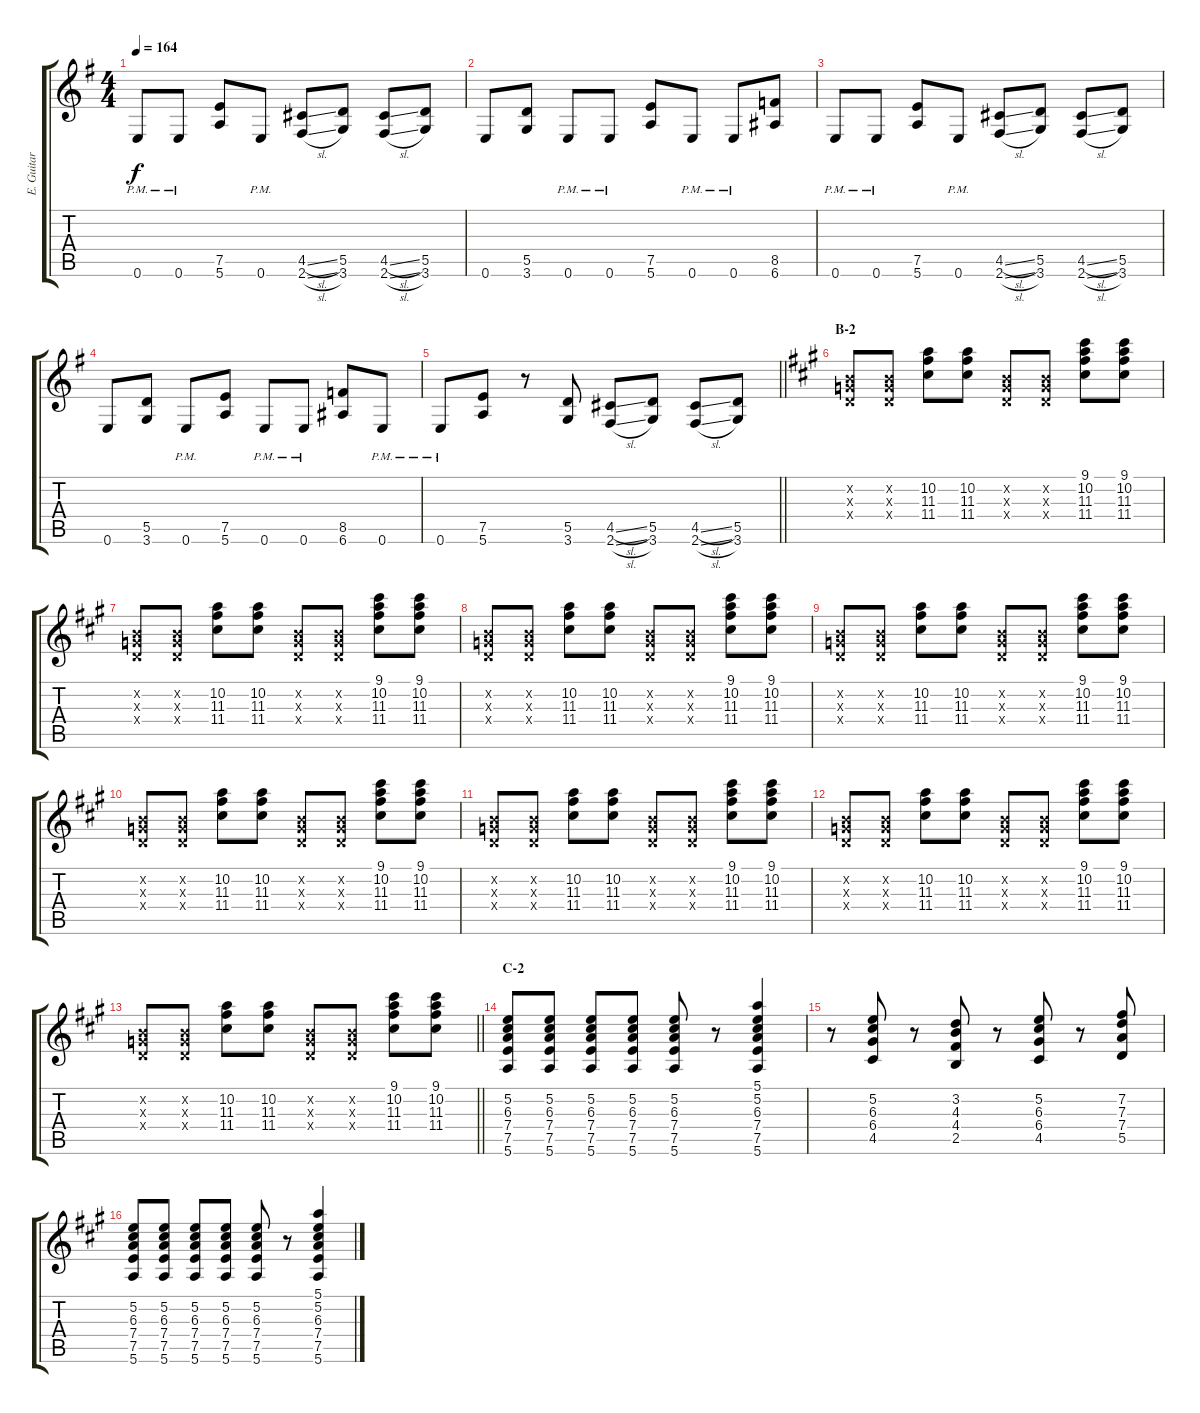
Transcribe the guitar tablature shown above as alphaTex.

\track ("E. Guitar II" "E. Guitar ") {instrument overdrivenguitar}
\staff {score tabs}
\tuning (E4 B3 G3 D3 A2 E2) {hide}
\ts (4 4)
\tempo 164
\clef g2
\ks g
0.6{pm}.8{dy f} 0.6{pm}.8 (7.5 5.6).8 0.6{pm}.8 (4.5{sl} 2.6{sl}).8 (5.5 3.6).8 (4.5{sl} 2.6{sl}).8 (5.5 3.6).8 |
0.6.8 (5.5 3.6).8 0.6{pm}.8 0.6{pm}.8 (7.5 5.6).8 0.6{pm}.8 0.6{pm}.8 (8.5 6.6).8 |
0.6{pm}.8 0.6{pm}.8 (7.5 5.6).8 0.6{pm}.8 (4.5{sl} 2.6{sl}).8 (5.5 3.6).8 (4.5{sl} 2.6{sl}).8 (5.5 3.6).8 |
0.6.8 (5.5 3.6).8 0.6{pm}.8 (7.5 5.6).8 0.6{pm}.8 0.6{pm}.8 (8.5 6.6).8 0.6{pm}.8 |
\barLineRight lightlight
0.6{pm}.8 (7.5 5.6).8 r.8 (5.5 3.6).8 (4.5{sl} 2.6{sl}).8 (5.5 3.6).8 (4.5{sl} 2.6{sl}).8 (5.5 3.6).8 |
\section ("" "B-2")
\ks a
(0.2{x} 0.3{x} 0.4{x}).8 (0.2{x} 0.3{x} 0.4{x}).8 (10.2 11.3 11.4).8 (10.2 11.3 11.4).8 (0.2{x} 0.3{x} 0.4{x}).8 (0.2{x} 0.3{x} 0.4{x}).8 (9.1 10.2 11.3 11.4).8 (9.1 10.2 11.3 11.4).8 |
(0.2{x} 0.3{x} 0.4{x}).8 (0.2{x} 0.3{x} 0.4{x}).8 (10.2 11.3 11.4).8 (10.2 11.3 11.4).8 (0.2{x} 0.3{x} 0.4{x}).8 (0.2{x} 0.3{x} 0.4{x}).8 (9.1 10.2 11.3 11.4).8 (9.1 10.2 11.3 11.4).8 |
(0.2{x} 0.3{x} 0.4{x}).8 (0.2{x} 0.3{x} 0.4{x}).8 (10.2 11.3 11.4).8 (10.2 11.3 11.4).8 (0.2{x} 0.3{x} 0.4{x}).8 (0.2{x} 0.3{x} 0.4{x}).8 (9.1 10.2 11.3 11.4).8 (9.1 10.2 11.3 11.4).8 |
(0.2{x} 0.3{x} 0.4{x}).8 (0.2{x} 0.3{x} 0.4{x}).8 (10.2 11.3 11.4).8 (10.2 11.3 11.4).8 (0.2{x} 0.3{x} 0.4{x}).8 (0.2{x} 0.3{x} 0.4{x}).8 (9.1 10.2 11.3 11.4).8 (9.1 10.2 11.3 11.4).8 |
(0.2{x} 0.3{x} 0.4{x}).8 (0.2{x} 0.3{x} 0.4{x}).8 (10.2 11.3 11.4).8 (10.2 11.3 11.4).8 (0.2{x} 0.3{x} 0.4{x}).8 (0.2{x} 0.3{x} 0.4{x}).8 (9.1 10.2 11.3 11.4).8 (9.1 10.2 11.3 11.4).8 |
(0.2{x} 0.3{x} 0.4{x}).8 (0.2{x} 0.3{x} 0.4{x}).8 (10.2 11.3 11.4).8 (10.2 11.3 11.4).8 (0.2{x} 0.3{x} 0.4{x}).8 (0.2{x} 0.3{x} 0.4{x}).8 (9.1 10.2 11.3 11.4).8 (9.1 10.2 11.3 11.4).8 |
(0.2{x} 0.3{x} 0.4{x}).8 (0.2{x} 0.3{x} 0.4{x}).8 (10.2 11.3 11.4).8 (10.2 11.3 11.4).8 (0.2{x} 0.3{x} 0.4{x}).8 (0.2{x} 0.3{x} 0.4{x}).8 (9.1 10.2 11.3 11.4).8 (9.1 10.2 11.3 11.4).8 |
\barLineRight lightlight
(0.2{x} 0.3{x} 0.4{x}).8 (0.2{x} 0.3{x} 0.4{x}).8 (10.2 11.3 11.4).8 (10.2 11.3 11.4).8 (0.2{x} 0.3{x} 0.4{x}).8 (0.2{x} 0.3{x} 0.4{x}).8 (9.1 10.2 11.3 11.4).8 (9.1 10.2 11.3 11.4).8 |
\section ("" "C-2")
(5.2 6.3 7.4 7.5 5.6).8 (5.2 6.3 7.4 7.5 5.6).8 (5.2 6.3 7.4 7.5 5.6).8 (5.2 6.3 7.4 7.5 5.6).8 (5.2 6.3 7.4 7.5 5.6).8 r.8 (5.1 5.2 6.3 7.4 7.5 5.6).4 |
r.8 (5.2 6.3 6.4 4.5).8 r.8 (3.2 4.3 4.4 2.5).8 r.8 (5.2 6.3 6.4 4.5).8 r.8 (7.2 7.3 7.4 5.5).8 |
(5.2 6.3 7.4 7.5 5.6).8 (5.2 6.3 7.4 7.5 5.6).8 (5.2 6.3 7.4 7.5 5.6).8 (5.2 6.3 7.4 7.5 5.6).8 (5.2 6.3 7.4 7.5 5.6).8 r.8 (5.1 5.2 6.3 7.4 7.5 5.6).4
